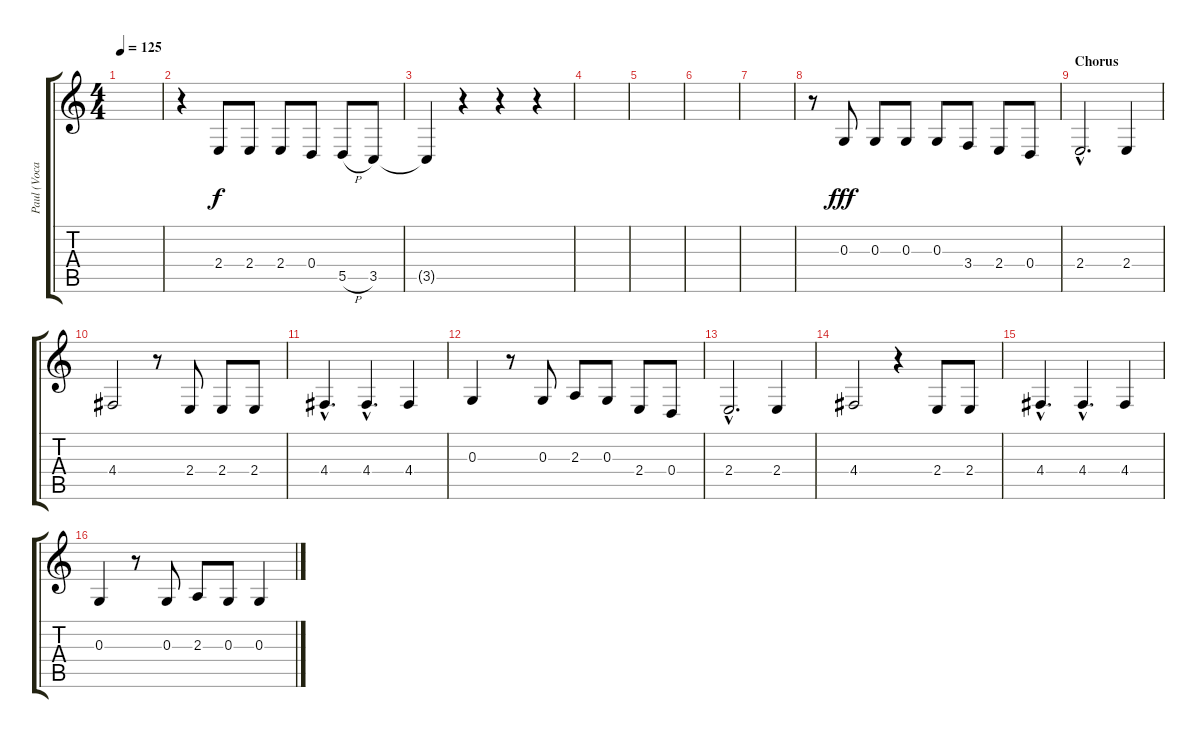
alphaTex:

\track ("Paul (Vocals)" "Paul (Voca") {instrument tenorsax}
\staff {score tabs}
\tuning (E4 B3 G3 D3 A2 E2) {hide}
\ts (4 4)
\tempo 125
\clef g2
\ks c
|
r.4 2.4.8 2.4.8 2.4.8 0.4.8 5.5{h}.8 3.5.8 |
3.5{t}.4{dy f} r.4 r.4 r.4 |
|
|
|
|
r.8 0.3.8{dy fff} 0.3.8 0.3.8 0.3.8 3.4.8 2.4.8 0.4.8 |
\section ("" "Chorus")
2.4{hac}.2{d} 2.4.4 |
4.4.2 r.8 2.4.8 2.4.8 2.4.8 |
4.4{hac}.4{d} 4.4{hac}.4{d} 4.4.4 |
0.3.4 r.8 0.3.8 2.3.8 0.3.8 2.4.8 0.4.8 |
2.4{hac}.2{d} 2.4.4 |
4.4.2 r.4 2.4.8 2.4.8 |
4.4{hac}.4{d} 4.4{hac}.4{d} 4.4.4 |
0.3.4 r.8 0.3.8 2.3.8 0.3.8 0.3.4
